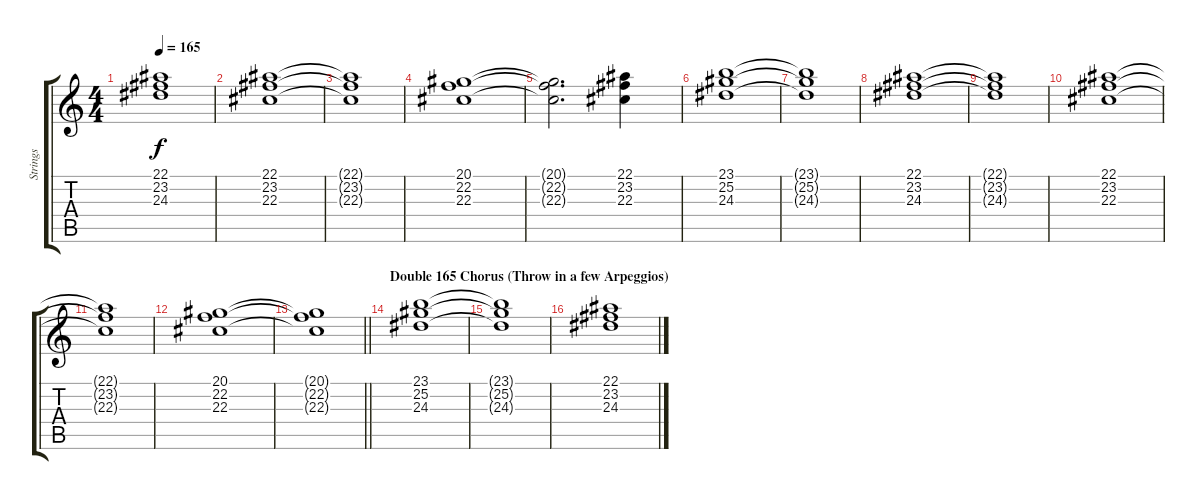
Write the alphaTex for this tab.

\track ("Strings" "Strings") {instrument stringensemble1}
\staff {score tabs}
\tuning (C4 G3 Eb3 Bb2 F2 C2) {hide}
\ts (4 4)
\tempo 165
\clef g2
\ks c
(22.1{t} 23.2{t} 24.3{t}).1{dy f} |
(22.1 23.2 22.3).1 |
(22.1{t} 23.2{t} 22.3{t}).1 |
(20.1 22.2 22.3).1 |
(20.1{t} 22.2{t} 22.3{t}).2{d} (22.1 23.2 22.3).4 |
(23.1 25.2 24.3).1 |
(23.1{t} 25.2{t} 24.3{t}).1 |
(22.1 23.2 24.3).1 |
(22.1{t} 23.2{t} 24.3{t}).1 |
(22.1 23.2 22.3).1 |
(22.1{t} 23.2{t} 22.3{t}).1 |
(20.1 22.2 22.3).1 |
\barLineRight lightlight
(20.1{t} 22.2{t} 22.3{t}).1 |
\section ("" "Double 165 Chorus (Throw in a few Arpeggios)")
(23.1 25.2 24.3).1 |
(23.1{t} 25.2{t} 24.3{t}).1 |
(22.1 23.2 24.3).1
